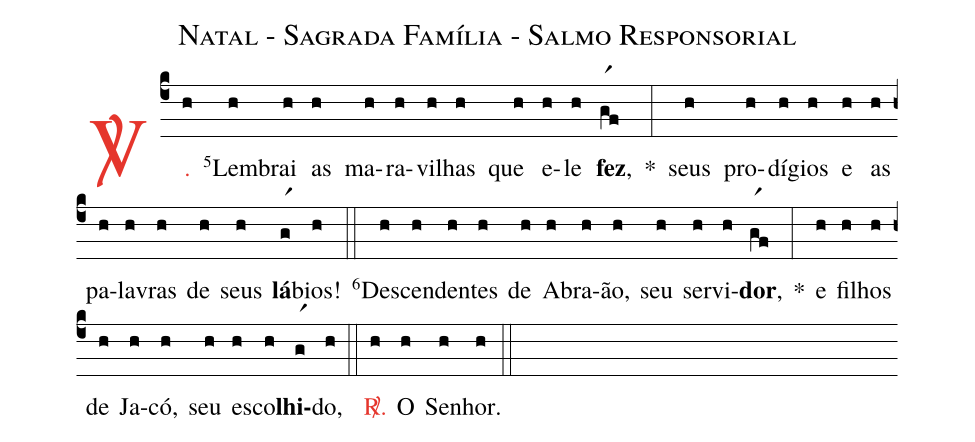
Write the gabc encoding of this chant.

name: Natal - Sagrada Família - Salmo Responsorial;
%%
(c4)

<c><sp>V/</sp>.</c>(h) <v>\VSup{5}</v>Lem(h)brai(h) as(h) ma(h)ra(h)vi(h)lhas(h) que(h) e(h)le(h) <b>fez</b>,(gr1f) *(:)
seus(h) pro(h)dí(h)gios(h) e(h) as(h) pa(h)la(h)vras(h) de(h) seus(h) <b>lá</b>(gr1)bios!(h)

(::)

<v>\VSup{6}</v>Des(h)cen(h)den(h)tes(h) de(h) A(h)bra(h)ão,(h) seu(h) ser(h)vi(h)<b>dor</b>,(gr1f) *(:)
e(h) fi(h)lhos(h) de(h) Ja(h)có,(h) seu(h) es(h)co(h)<b>lhi</b>(gr1)do,(h)

(::)

<c><sp>R/</sp>.</c>(h) O(h) Se(h)nhor.(h)

(::)
